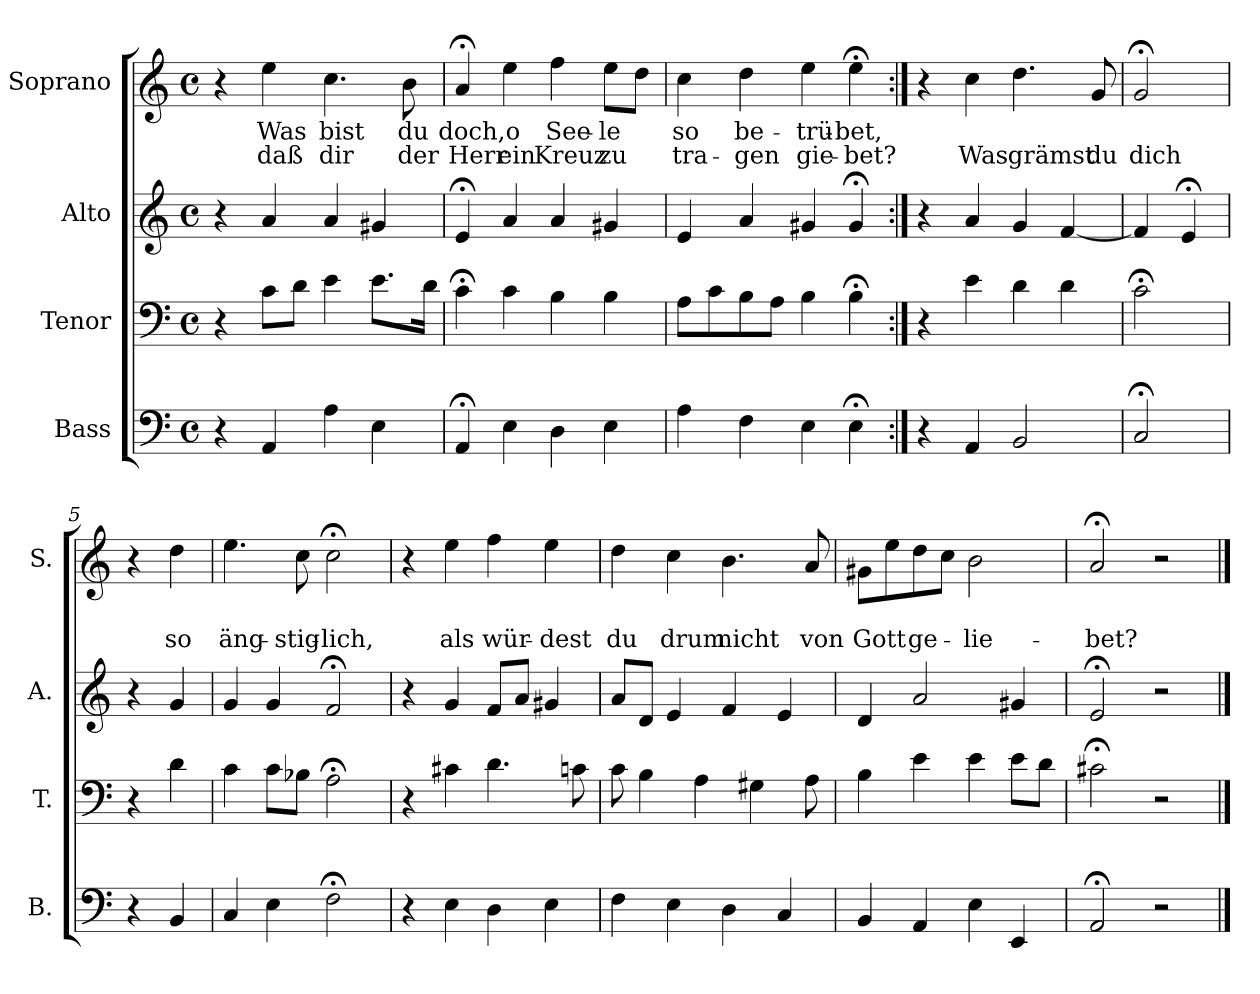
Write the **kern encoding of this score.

**kern	**kern	**kern	**kern	**text	**text
*part4	*part3	*part2	*part1	*part1	*part1
*staff4	*staff3	*staff2	*staff1	*staff1	*staff1
*I"Bass	*I"Tenor	*I"Alto	*I"Soprano	*	*
*I'B.	*I'T.	*I'A.	*I'S.	*	*
*clefF4	*clefF4	*clefG2	*clefG2	*	*
*k[]	*k[]	*k[]	*k[]	*	*
*a:	*a:	*a:	*a:	*	*
*M4/4	*M4/4	*M4/4	*M4/4	*	*
*met(c)	*met(c)	*met(c)	*met(c)	*	*
=1	=1	=1	=1	=1	=1
4r	4r	4r	4r	.	.
4AA/	8c\L	4a/	4ee\	Was	daß
.	8d\J	.	.	.	.
4A\	4e\	4a/	4.cc\	bist	dir
4E\	8.e\L	4g#X/	.	.	.
.	.	.	8b\	du	der
.	16d\Jk	.	.	.	.
=2	=2	=2	=2	=2	=2
4AA;</	4c;<\	4e;</	4a;</	doch,	Herr
4E\	4c\	4a/	4ee\	o	ein
4D\	4B\	4a/	4ff\	See-	Kreuz
4E\	4B\	4g#X/	8ee\L	-le	zu
.	.	.	8dd\J	.	.
=3	=3	=3	=3	=3	=3
4A\	8A\L	4e/	4cc\	so	tra-
.	8c\	.	.	.	.
4F\	8B\	4a/	4dd\	be-	-gen
.	8A\J	.	.	.	.
4E\	4B\	4g#X/	4ee\	-trü-	gie-
4E;<\	4B;<\	4g#;</	4ee;<\	-bet,	-bet?
=4:|!	=4:|!	=4:|!	=4:|!	=4:|!	=4:|!
4r	4r	4r	4r	.	.
4AA/	4e\	4a/	4cc\	.	Was
2BB/	4d\	4g/	4.dd\	.	grämst
.	4d\	[4f/	.	.	.
.	.	.	8g/	.	du
=5	=5	=5	=5	=5	=5
2C;</	2c;<\	4f/]	2g;</	.	dich
.	.	4e;</	.	.	.
!!LO:LB:g=z
=5a	=5a	=5a	=5a	=5a	=5a
4r	4r	4r	4r	.	.
4BB/	4d\	4g/	4dd\	.	so
=6	=6	=6	=6	=6	=6
4C/	4c\	4g/	4.ee\	.	äng-
4E\	8c\L	4g/	.	.	.
.	8B-X\J	.	8cc\	.	-stig-
2F;<\	2A;<\	2f;</	2cc;<\	.	-lich,
=7	=7	=7	=7	=7	=7
4r	4r	4r	4r	.	.
4E\	4c#X\	4g/	4ee\	.	als
4D\	4.d\	8f/L	4ff\	.	wür-
.	.	8a/J	.	.	.
4E\	.	4g#X/	4ee\	.	-dest
.	8cn\	.	.	.	.
=8	=8	=8	=8	=8	=8
4F\	8c\	8a/L	4dd\	.	du
.	4B\	8d/J	.	.	.
4E\	.	4e/	4cc\	.	drum
.	4A\	.	.	.	.
4D\	.	4f/	4.b\	.	nicht
.	4G#X\	.	.	.	.
4C/	.	4e/	.	.	.
.	8A\	.	8a/	.	von
=9	=9	=9	=9	=9	=9
4BB/	4B\	4d/	8g#X\L	.	Gott
.	.	.	8ee\	.	.
4AA/	4e\	2a/	8dd\	.	ge-
.	.	.	8cc\J	.	.
4E\	4e\	.	2b\	.	-lie-
4EE/	8e\L	4g#X/	.	.	.
.	8d\J	.	.	.	.
=10	=10	=10	=10	=10	=10
2AA;</	2c#X;<\	2e;</	2a;</	.	-bet?
2r	2r	2r	2r	.	.
==	==	==	==	==	==
*-	*-	*-	*-	*-	*-
